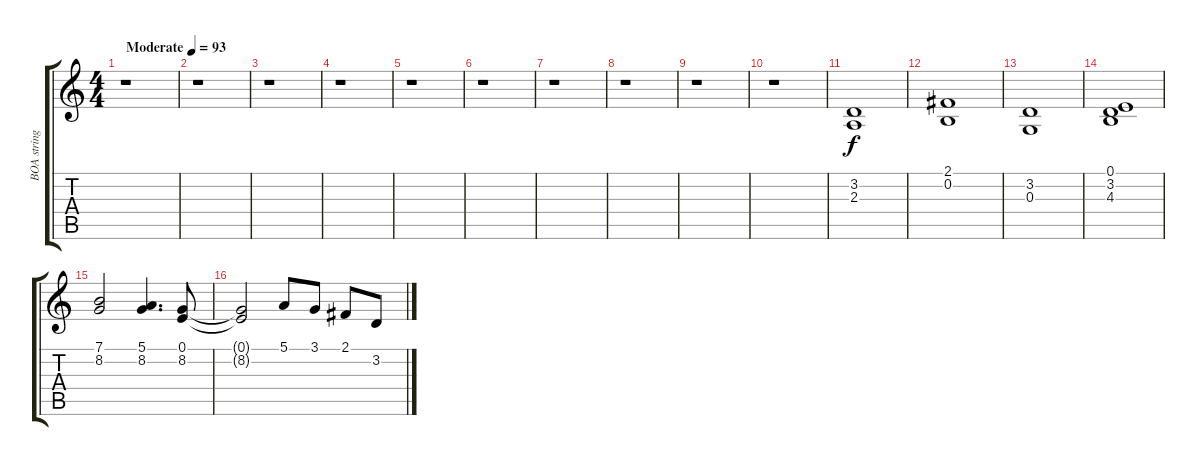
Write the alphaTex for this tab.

\track ("BOA strings2" "BOA string") {instrument stringensemble2}
\staff {score tabs}
\tuning (E4 B3 G3 D3 A2 E2) {hide}
\ts (4 4)
\tempo (93 "Moderate")
\clef g2
\ks c
r.1{dy f instrument stringensemble2} |
r.1 |
r.1 |
r.1 |
r.1 |
r.1 |
r.1 |
r.1 |
r.1 |
r.1 |
(3.2 2.3).1{volume 5} |
(2.1 0.2).1{volume 8} |
(3.2 0.3).1{volume 11} |
(0.1 3.2 4.3).1 |
(7.1 8.2).2{volume 11} (5.1 8.2).4{d} (0.1 8.2).8 |
(0.1{t} 8.2{t}).2 5.1.8 3.1.8 2.1.8 3.2.8
